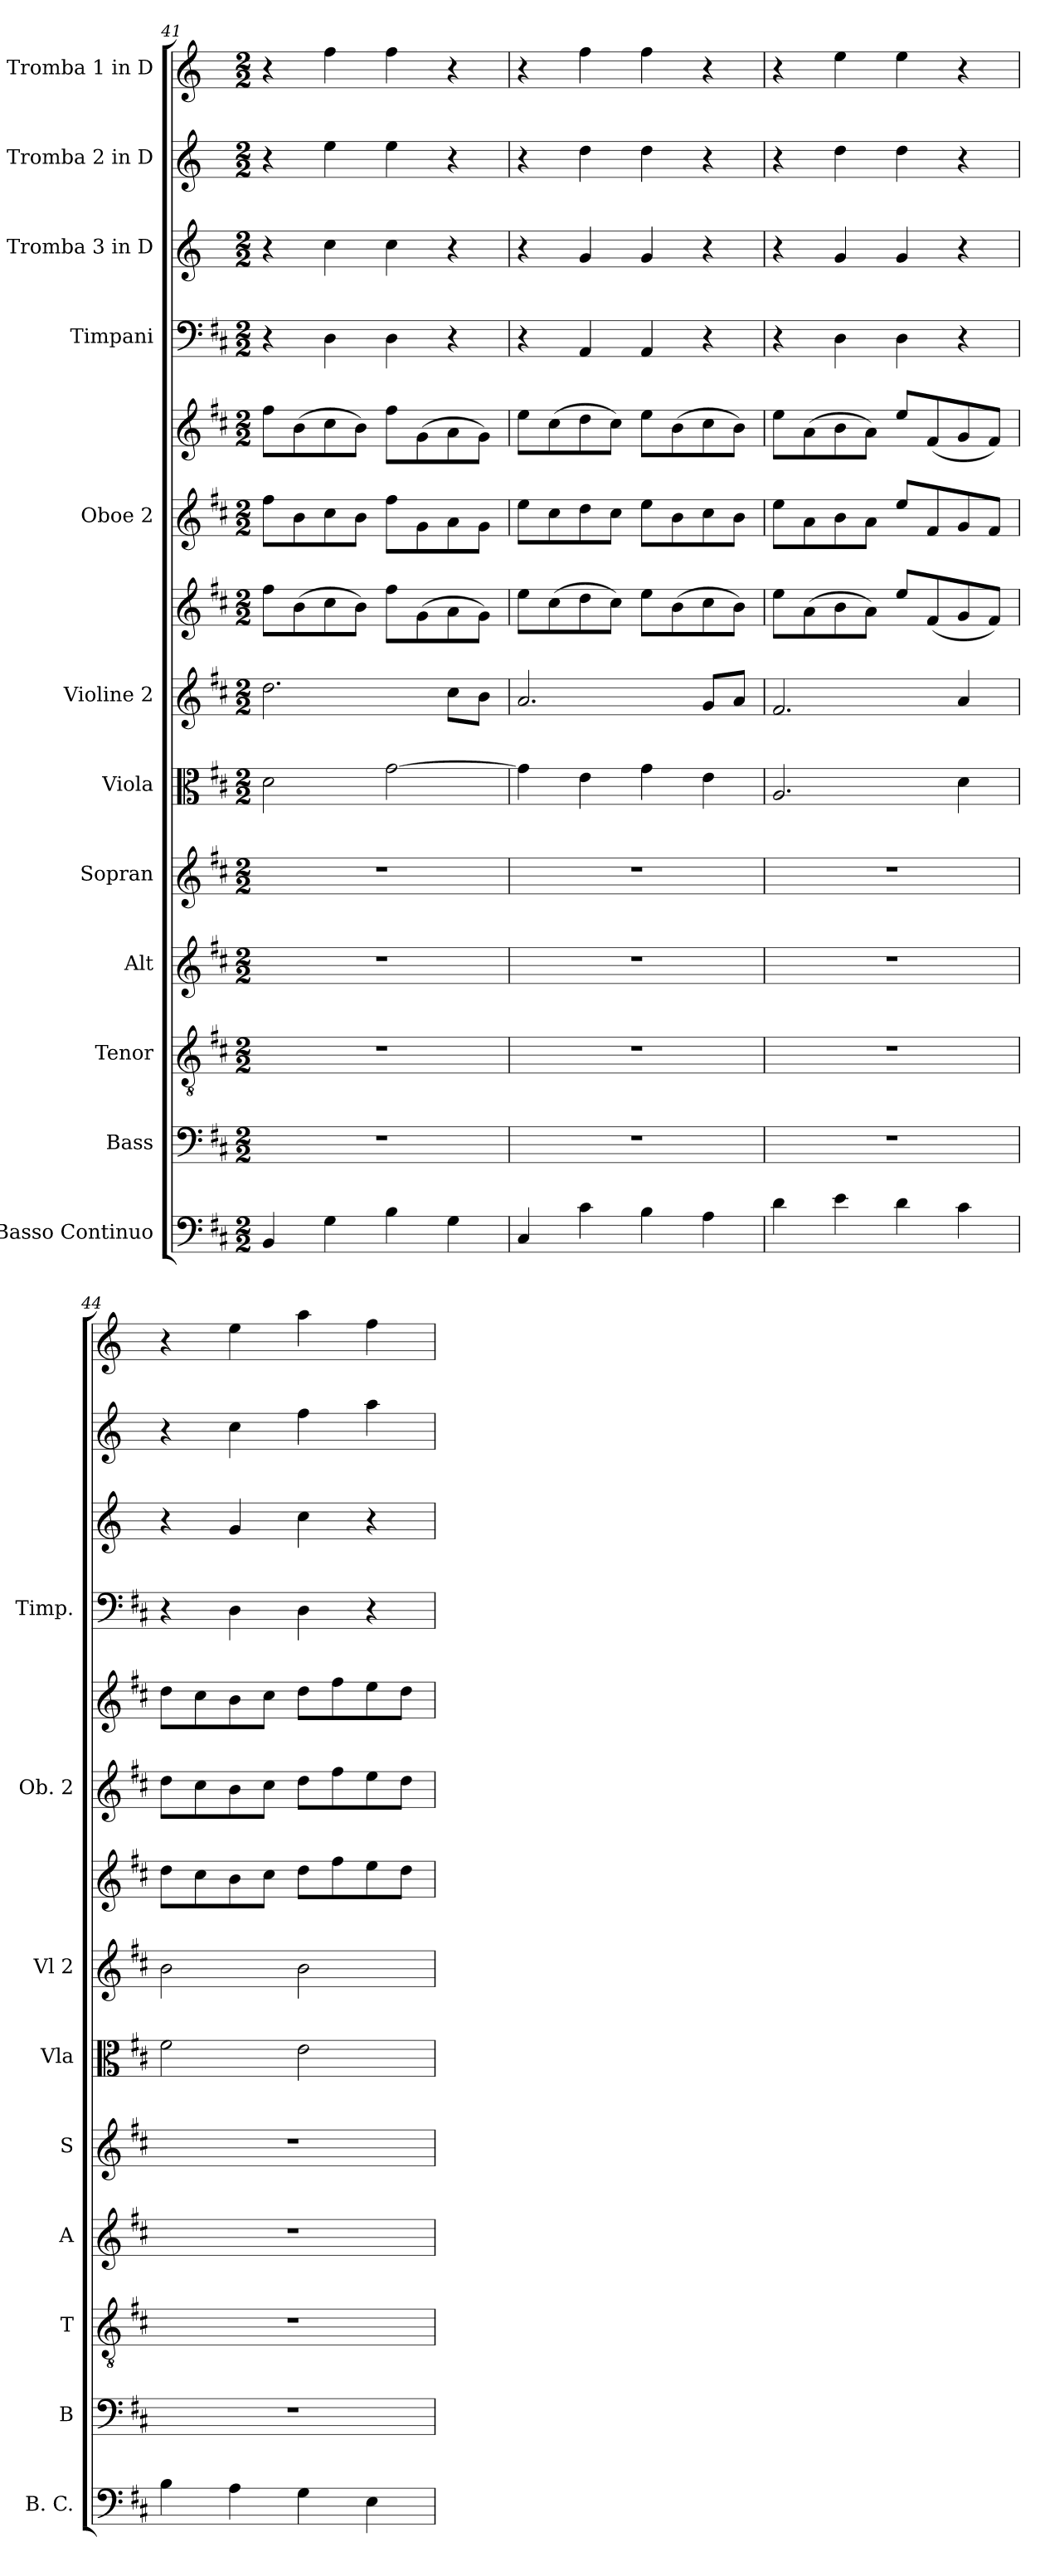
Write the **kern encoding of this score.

**kern	**kern	**kern	**kern	**kern	**kern	**kern	**kern	**kern	**kern	**kern	**kern	**kern	**kern
*part12	*part11	*part10	*part9	*part8	*part7	*part6	*part6	*part5	*part5	*part4	*part3	*part2	*part1
*staff14	*staff13	*staff12	*staff11	*staff10	*staff9	*staff8	*staff7	*staff6	*staff5	*staff4	*staff3	*staff2	*staff1
*I"Basso Continuo	*I"Bass	*I"Tenor	*I"Alt	*I"Sopran	*I"Viola	*I"Violine 2	*	*I"Oboe 2	*	*I"Timpani	*I"Tromba 3 in D	*I"Tromba 2 in D	*I"Tromba 1 in D
*I'B. C.	*I'B	*I'T	*I'A	*I'S	*I'Vla	*I'Vl 2	*	*I'Ob. 2	*	*I'Timp.	*	*	*
!!LO:PB:g=z
*clefF4	*clefF4	*clefGv2	*clefG2	*clefG2	*clefC3	*clefG2	*clefG2	*clefG2	*clefG2	*clefF4	*clefG2	*clefG2	*clefG2
*	*	*	*	*	*	*	*	*	*	*	*ITrd-1c-2	*ITrd-1c-2	*ITrd-1c-2
*k[f#c#]	*k[f#c#]	*k[f#c#]	*k[f#c#]	*k[f#c#]	*k[f#c#]	*k[f#c#]	*k[f#c#]	*k[f#c#]	*k[f#c#]	*k[f#c#]	*k[f#c#]	*k[f#c#]	*k[f#c#]
*M2/2	*M2/2	*M2/2	*M2/2	*M2/2	*M2/2	*M2/2	*M2/2	*M2/2	*M2/2	*M2/2	*M2/2	*M2/2	*M2/2
=41	=41	=41	=41	=41	=41	=41	=41	=41	=41	=41	=41	=41	=41
4BB/	1r	1r	1r	1r	2d\	2.dd\	8ff#\L	8ff#\L	8ff#\L	4r	4r	4r	4r
.	.	.	.	.	.	.	(8b\	8b\	(8b\	.	.	.	.
4G\	.	.	.	.	.	.	8cc#\	8cc#\	8cc#\	4D\	4dd\	4ff#\	4gg\
.	.	.	.	.	.	.	8b\J)	8b\J	8b\J)	.	.	.	.
4B\	.	.	.	.	[2g\	.	8ff#\L	8ff#\L	8ff#\L	4D\	4dd\	4ff#\	4gg\
.	.	.	.	.	.	.	(8g\	8g\	(8g\	.	.	.	.
4G\	.	.	.	.	.	8cc#\L	8a\	8a\	8a\	4r	4r	4r	4r
.	.	.	.	.	.	8b\J	8g\J)	8g\J	8g\J)	.	.	.	.
=42	=42	=42	=42	=42	=42	=42	=42	=42	=42	=42	=42	=42	=42
4C#/	1r	1r	1r	1r	4g\]	2.a/	8ee\L	8ee\L	8ee\L	4r	4r	4r	4r
.	.	.	.	.	.	.	(8cc#\	8cc#\	(8cc#\	.	.	.	.
4c#\	.	.	.	.	4e\	.	8dd\	8dd\	8dd\	4AA/	4a/	4ee\	4gg\
.	.	.	.	.	.	.	8cc#\J)	8cc#\J	8cc#\J)	.	.	.	.
4B\	.	.	.	.	4g\	.	8ee\L	8ee\L	8ee\L	4AA/	4a/	4ee\	4gg\
.	.	.	.	.	.	.	(8b\	8b\	(8b\	.	.	.	.
4A\	.	.	.	.	4e\	8g/L	8cc#\	8cc#\	8cc#\	4r	4r	4r	4r
.	.	.	.	.	.	8a/J	8b\J)	8b\J	8b\J)	.	.	.	.
=43	=43	=43	=43	=43	=43	=43	=43	=43	=43	=43	=43	=43	=43
4d\	1r	1r	1r	1r	2.A/	2.f#/	8ee\L	8ee\L	8ee\L	4r	4r	4r	4r
.	.	.	.	.	.	.	(8a\	8a\	(8a\	.	.	.	.
4e\	.	.	.	.	.	.	8b\	8b\	8b\	4D\	4a/	4ee\	4ff#\
.	.	.	.	.	.	.	8a\J)	8a\J	8a\J)	.	.	.	.
4d\	.	.	.	.	.	.	8ee/L	8ee/L	8ee/L	4D\	4a/	4ee\	4ff#\
.	.	.	.	.	.	.	(8f#/	8f#/	(8f#/	.	.	.	.
4c#\	.	.	.	.	4d\	4a/	8g/	8g/	8g/	4r	4r	4r	4r
.	.	.	.	.	.	.	8f#/J)	8f#/J	8f#/J)	.	.	.	.
!!LO:PB:g=z
=44	=44	=44	=44	=44	=44	=44	=44	=44	=44	=44	=44	=44	=44
4B\	1r	1r	1r	1r	2f#\	2b\	8dd\L	8dd\L	8dd\L	4r	4r	4r	4r
.	.	.	.	.	.	.	8cc#\	8cc#\	8cc#\	.	.	.	.
4A\	.	.	.	.	.	.	8b\	8b\	8b\	4D\	4a/	4dd\	4ff#\
.	.	.	.	.	.	.	8cc#\J	8cc#\J	8cc#\J	.	.	.	.
4G\	.	.	.	.	2e\	2b\	8dd\L	8dd\L	8dd\L	4D\	4dd\	4gg\	4bb\
.	.	.	.	.	.	.	8ff#\	8ff#\	8ff#\	.	.	.	.
4E\	.	.	.	.	.	.	8ee\	8ee\	8ee\	4r	4r	4bb\	4gg\
.	.	.	.	.	.	.	8dd\J	8dd\J	8dd\J	.	.	.	.
=	=	=	=	=	=	=	=	=	=	=	=	=	=
*-	*-	*-	*-	*-	*-	*-	*-	*-	*-	*-	*-	*-	*-
